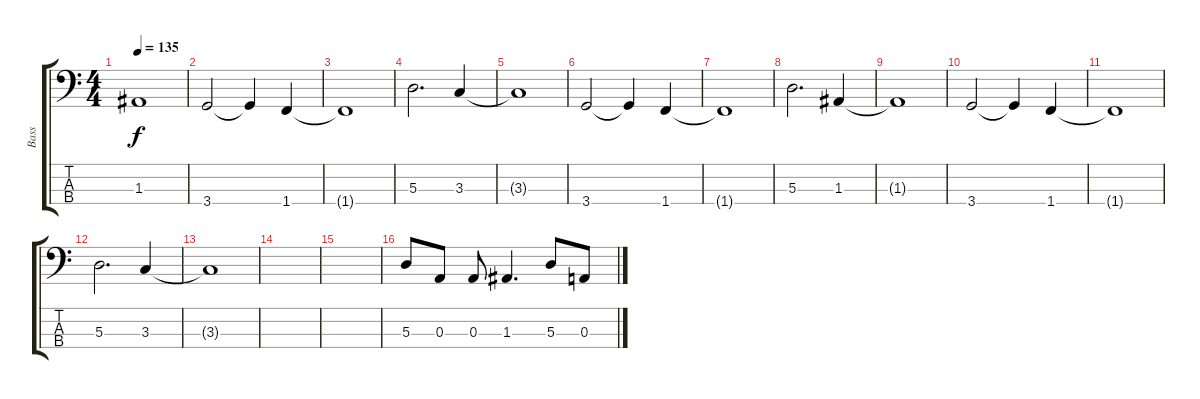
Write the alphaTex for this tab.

\track ("Bass" "Bass") {instrument electricbassfinger}
\staff {score tabs}
\tuning (G2 D2 A1 E1) {hide}
\ts (4 4)
\tempo 135
\clef f4
\ks c
1.3{t}.1{dy f} |
3.4.2 3.4{t}.4 1.4.4 |
1.4{t}.1 |
5.3.2{d} 3.3.4 |
3.3{t}.1 |
3.4.2 3.4{t}.4 1.4.4 |
1.4{t}.1 |
5.3.2{d} 1.3.4 |
1.3{t}.1 |
3.4.2 3.4{t}.4 1.4.4 |
1.4{t}.1 |
5.3.2{d} 3.3.4 |
3.3{t}.1 |
|
|
5.3.8 0.3.8 0.3.8 1.3.4{d} 5.3.8 0.3.8
